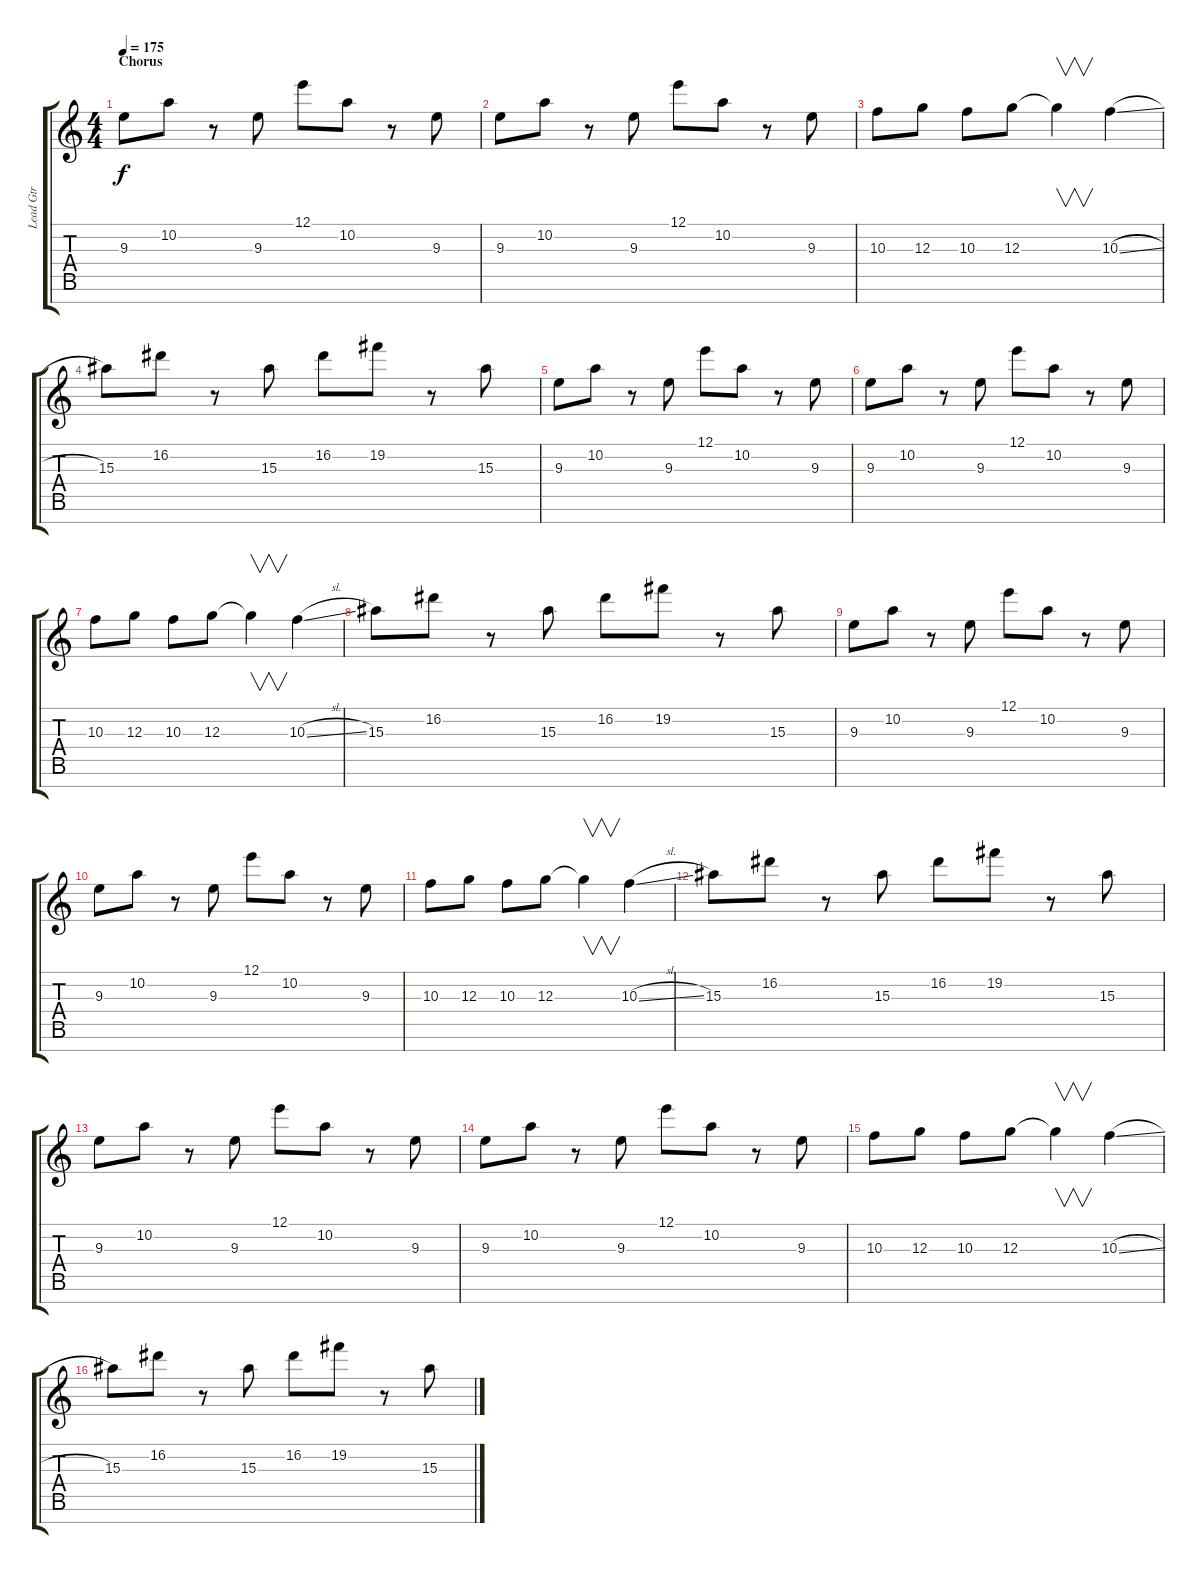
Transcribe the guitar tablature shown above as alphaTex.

\track ("Lead Gtr" "Lead Gtr") {instrument overdrivenguitar}
\staff {score tabs}
\tuning (E4 B3 G3 D3 A2 E2 B1) {hide}
\ts (4 4)
\section ("" "Chorus")
\tempo 175
\clef g2
\ks c
9.3.8{dy f} 10.2.8 r.8 9.3.8 12.1.8 10.2.8 r.8 9.3.8 |
9.3.8 10.2.8 r.8 9.3.8 12.1.8 10.2.8 r.8 9.3.8 |
10.3.8 12.3.8 10.3.8 12.3.8 12.3{t}.4{v} 10.3{sl}.4 |
15.3.8 16.2.8 r.8 15.3.8 16.2.8 19.2.8 r.8 15.3.8 |
9.3.8 10.2.8 r.8 9.3.8 12.1.8 10.2.8 r.8 9.3.8 |
9.3.8 10.2.8 r.8 9.3.8 12.1.8 10.2.8 r.8 9.3.8 |
10.3.8 12.3.8 10.3.8 12.3.8 12.3{t}.4{v} 10.3{sl}.4 |
15.3.8 16.2.8 r.8 15.3.8 16.2.8 19.2.8 r.8 15.3.8 |
9.3.8 10.2.8 r.8 9.3.8 12.1.8 10.2.8 r.8 9.3.8 |
9.3.8 10.2.8 r.8 9.3.8 12.1.8 10.2.8 r.8 9.3.8 |
10.3.8 12.3.8 10.3.8 12.3.8 12.3{t}.4{v} 10.3{sl}.4 |
15.3.8 16.2.8 r.8 15.3.8 16.2.8 19.2.8 r.8 15.3.8 |
9.3.8 10.2.8 r.8 9.3.8 12.1.8 10.2.8 r.8 9.3.8 |
9.3.8 10.2.8 r.8 9.3.8 12.1.8 10.2.8 r.8 9.3.8 |
10.3.8 12.3.8 10.3.8 12.3.8 12.3{t}.4{v} 10.3{sl}.4 |
15.3.8 16.2.8 r.8 15.3.8 16.2.8 19.2.8 r.8 15.3.8
